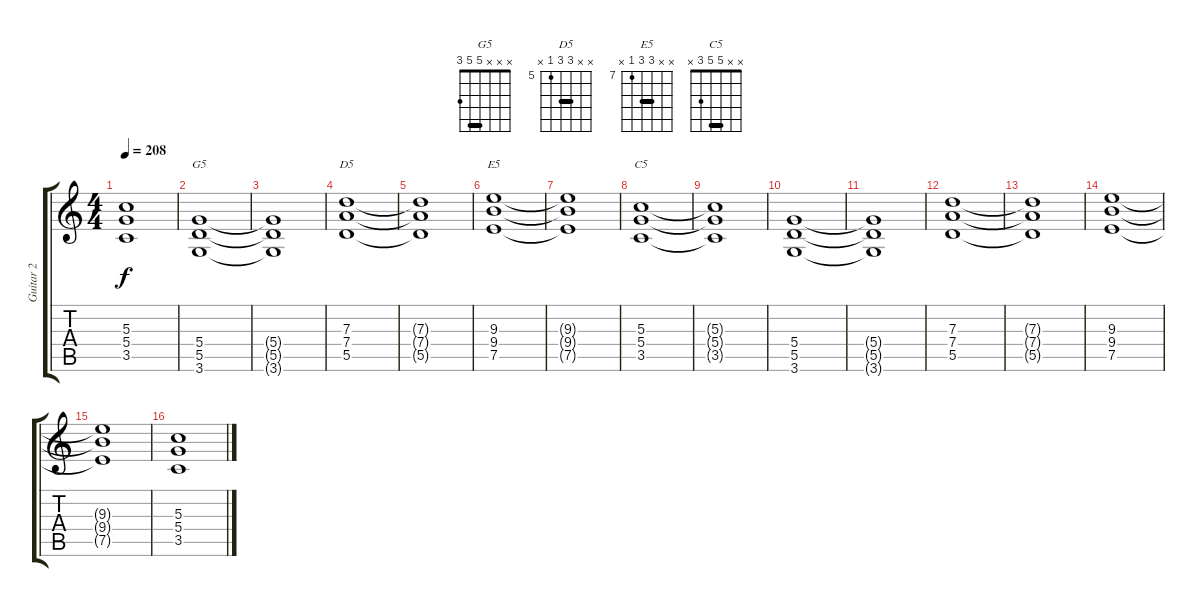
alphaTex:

\track ("Guitar 2" "Guitar 2") {instrument distortionguitar}
\staff {score tabs}
\tuning (E4 B3 G3 D3 A2 E2) {hide}
\chord ("G5" x x x 5 5 3) {barre 5}
\chord ("D5" x x 7 7 5 x) {firstfret 5 barre 7}
\chord ("E5" x x 9 9 7 x) {firstfret 7 barre 9}
\chord ("C5" x x 5 5 3 x) {barre 5}
\ts (4 4)
\tempo 208
\clef g2
\ks c
(5.3{t} 5.4{t} 3.5{t}).1{dy f} |
(5.4 5.5 3.6).1{ch "G5"} |
(5.4{t} 5.5{t} 3.6{t}).1 |
(7.3 7.4 5.5).1{ch "D5"} |
(7.3{t} 7.4{t} 5.5{t}).1 |
(9.3 9.4 7.5).1{ch "E5"} |
(9.3{t} 9.4{t} 7.5{t}).1 |
(5.3 5.4 3.5).1{ch "C5"} |
(5.3{t} 5.4{t} 3.5{t}).1 |
(5.4 5.5 3.6).1 |
(5.4{t} 5.5{t} 3.6{t}).1 |
(7.3 7.4 5.5).1 |
(7.3{t} 7.4{t} 5.5{t}).1 |
(9.3 9.4 7.5).1 |
(9.3{t} 9.4{t} 7.5{t}).1 |
(5.3 5.4 3.5).1
